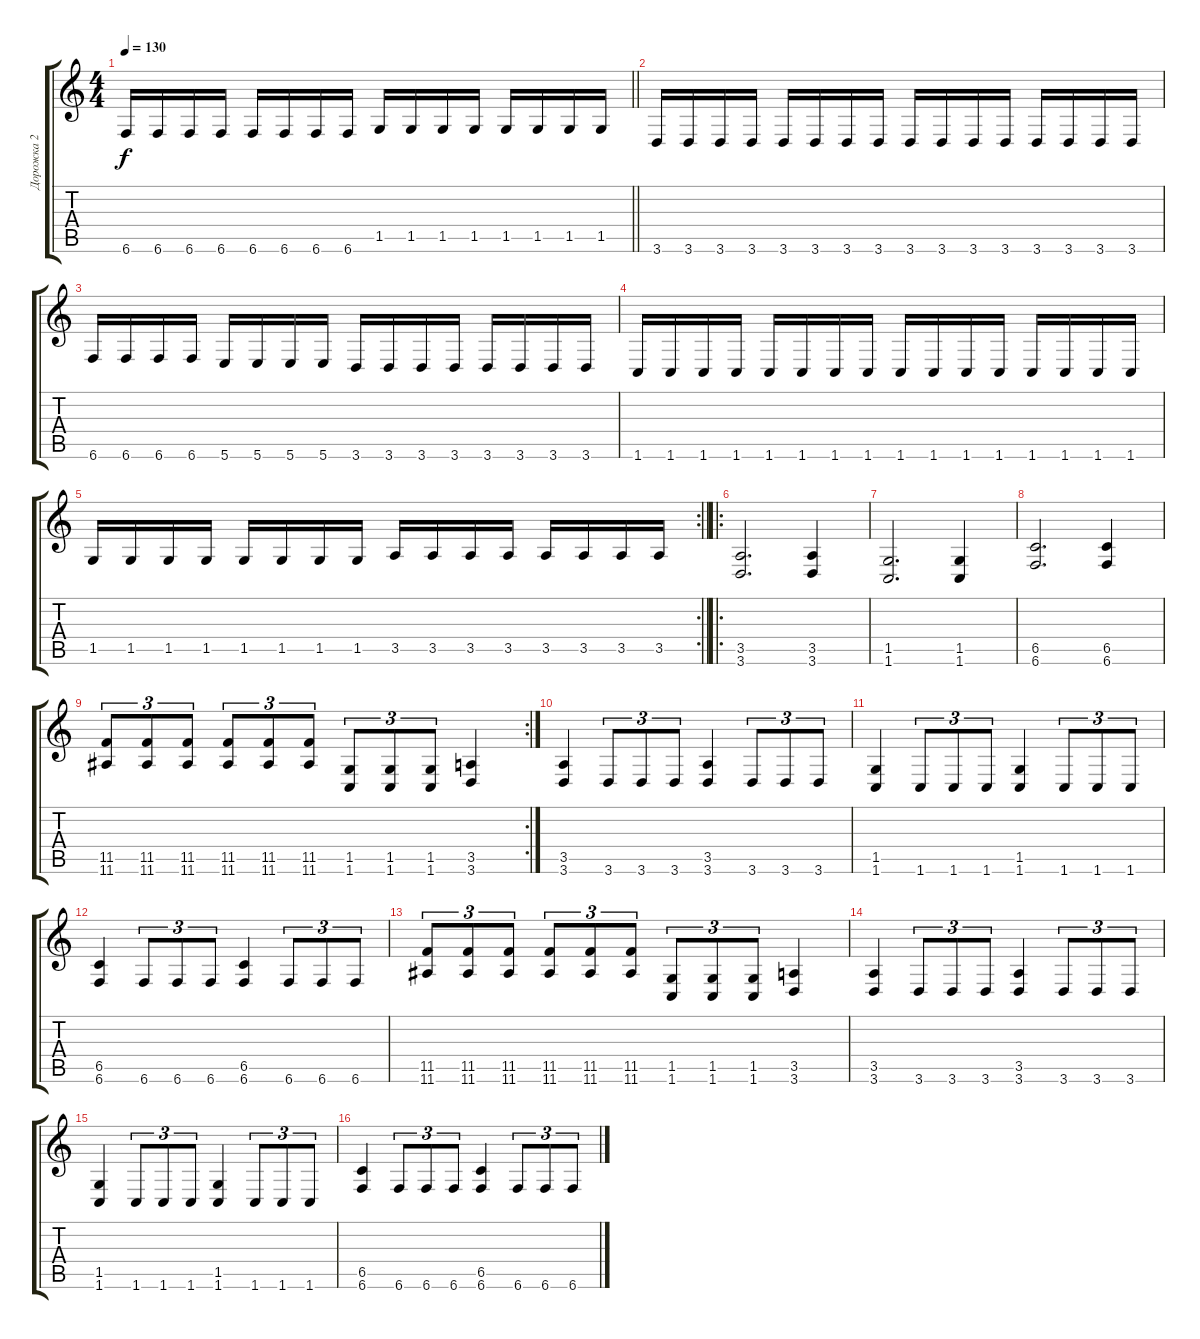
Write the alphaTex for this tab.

\track ("Дорожка 2" "Дорожка 2") {instrument distortionguitar}
\staff {score tabs}
\tuning (Db4 Ab3 E3 B2 Gb2 B1) {hide}
\ts (4 4)
\tempo 130
\clef g2
\barLineRight lightlight
\ks c
6.6.16{dy f} 6.6.16 6.6.16 6.6.16 6.6.16 6.6.16 6.6.16 6.6.16 1.5.16 1.5.16 1.5.16 1.5.16 1.5.16 1.5.16 1.5.16 1.5.16 |
3.6.16 3.6.16 3.6.16 3.6.16 3.6.16 3.6.16 3.6.16 3.6.16 3.6.16 3.6.16 3.6.16 3.6.16 3.6.16 3.6.16 3.6.16 3.6.16 |
6.6.16 6.6.16 6.6.16 6.6.16 5.6.16 5.6.16 5.6.16 5.6.16 3.6.16 3.6.16 3.6.16 3.6.16 3.6.16 3.6.16 3.6.16 3.6.16 |
1.6.16 1.6.16 1.6.16 1.6.16 1.6.16 1.6.16 1.6.16 1.6.16 1.6.16 1.6.16 1.6.16 1.6.16 1.6.16 1.6.16 1.6.16 1.6.16 |
\rc 2
\barLineRight lightlight
1.5.16 1.5.16 1.5.16 1.5.16 1.5.16 1.5.16 1.5.16 1.5.16 3.5.16 3.5.16 3.5.16 3.5.16 3.5.16 3.5.16 3.5.16 3.5.16 |
\ro
(3.5 3.6).2{d} (3.5 3.6).4 |
(1.5 1.6).2{d} (1.5 1.6).4 |
(6.5 6.6).2{d} (6.5 6.6).4 |
\rc 2
(11.5 11.6).8{tu (3 2)} (11.5 11.6).8{tu (3 2)} (11.5 11.6).8{tu (3 2)} (11.5 11.6).8{tu (3 2)} (11.5 11.6).8{tu (3 2)} (11.5 11.6).8{tu (3 2)} (1.5 1.6).8{tu (3 2)} (1.5 1.6).8{tu (3 2)} (1.5 1.6).8{tu (3 2)} (3.5 3.6).4 |
(3.5 3.6).4 3.6.8{tu (3 2)} 3.6.8{tu (3 2)} 3.6.8{tu (3 2)} (3.5 3.6).4 3.6.8{tu (3 2)} 3.6.8{tu (3 2)} 3.6.8{tu (3 2)} |
(1.5 1.6).4 1.6.8{tu (3 2)} 1.6.8{tu (3 2)} 1.6.8{tu (3 2)} (1.5 1.6).4 1.6.8{tu (3 2)} 1.6.8{tu (3 2)} 1.6.8{tu (3 2)} |
(6.5 6.6).4 6.6.8{tu (3 2)} 6.6.8{tu (3 2)} 6.6.8{tu (3 2)} (6.5 6.6).4 6.6.8{tu (3 2)} 6.6.8{tu (3 2)} 6.6.8{tu (3 2)} |
(11.5 11.6).8{tu (3 2)} (11.5 11.6).8{tu (3 2)} (11.5 11.6).8{tu (3 2)} (11.5 11.6).8{tu (3 2)} (11.5 11.6).8{tu (3 2)} (11.5 11.6).8{tu (3 2)} (1.5 1.6).8{tu (3 2)} (1.5 1.6).8{tu (3 2)} (1.5 1.6).8{tu (3 2)} (3.5 3.6).4 |
(3.5 3.6).4 3.6.8{tu (3 2)} 3.6.8{tu (3 2)} 3.6.8{tu (3 2)} (3.5 3.6).4 3.6.8{tu (3 2)} 3.6.8{tu (3 2)} 3.6.8{tu (3 2)} |
(1.5 1.6).4 1.6.8{tu (3 2)} 1.6.8{tu (3 2)} 1.6.8{tu (3 2)} (1.5 1.6).4 1.6.8{tu (3 2)} 1.6.8{tu (3 2)} 1.6.8{tu (3 2)} |
(6.5 6.6).4 6.6.8{tu (3 2)} 6.6.8{tu (3 2)} 6.6.8{tu (3 2)} (6.5 6.6).4 6.6.8{tu (3 2)} 6.6.8{tu (3 2)} 6.6.8{tu (3 2)}
